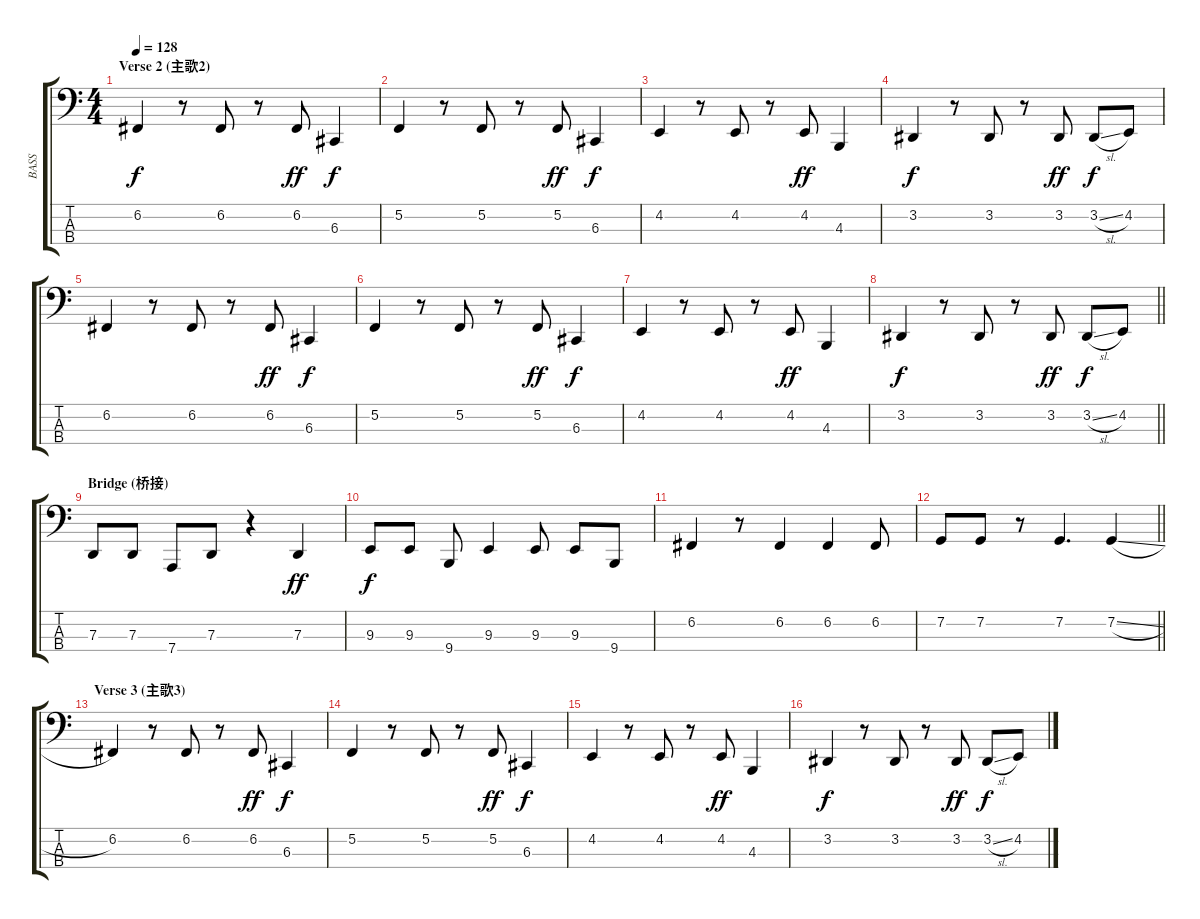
\track ("BASS" "BASS") {instrument lead8bassandlead}
\staff {score tabs}
\tuning (F2 C2 G1 D1) {hide}
\ts (4 4)
\section ("" "Verse 2 (主歌2)")
\tempo 128
\clef f4
\ks c
6.2.4{dy f} r.8 6.2.8 r.8 6.2.8{dy ff} 6.3.4{dy f} |
5.2.4 r.8 5.2.8 r.8 5.2.8{dy ff} 6.3.4{dy f} |
4.2.4 r.8 4.2.8 r.8 4.2.8{dy ff} 4.3.4 |
3.2.4{dy f} r.8 3.2.8 r.8 3.2.8{dy ff} 3.2{sl}.8{dy f} 4.2.8 |
6.2.4 r.8 6.2.8 r.8 6.2.8{dy ff} 6.3.4{dy f} |
5.2.4 r.8 5.2.8 r.8 5.2.8{dy ff} 6.3.4{dy f} |
4.2.4 r.8 4.2.8 r.8 4.2.8{dy ff} 4.3.4 |
\barLineRight lightlight
3.2.4{dy f} r.8 3.2.8 r.8 3.2.8{dy ff} 3.2{sl}.8{dy f} 4.2.8 |
\section ("" "Bridge (桥接)")
7.3.8 7.3.8 7.4.8 7.3.8 r.4 7.3.4{dy ff} |
9.3.8{dy f} 9.3.8 9.4.8 9.3.4 9.3.8 9.3.8 9.4.8 |
6.2.4 r.8 6.2.4 6.2.4 6.2.8 |
\barLineRight lightlight
7.2.8 7.2.8 r.8 7.2.4{d} 7.2{sl}.4 |
\section ("" "Verse 3 (主歌3)")
6.2.4 r.8 6.2.8 r.8 6.2.8{dy ff} 6.3.4{dy f} |
5.2.4 r.8 5.2.8 r.8 5.2.8{dy ff} 6.3.4{dy f} |
4.2.4 r.8 4.2.8 r.8 4.2.8{dy ff} 4.3.4 |
3.2.4{dy f} r.8 3.2.8 r.8 3.2.8{dy ff} 3.2{sl}.8{dy f} 4.2.8
